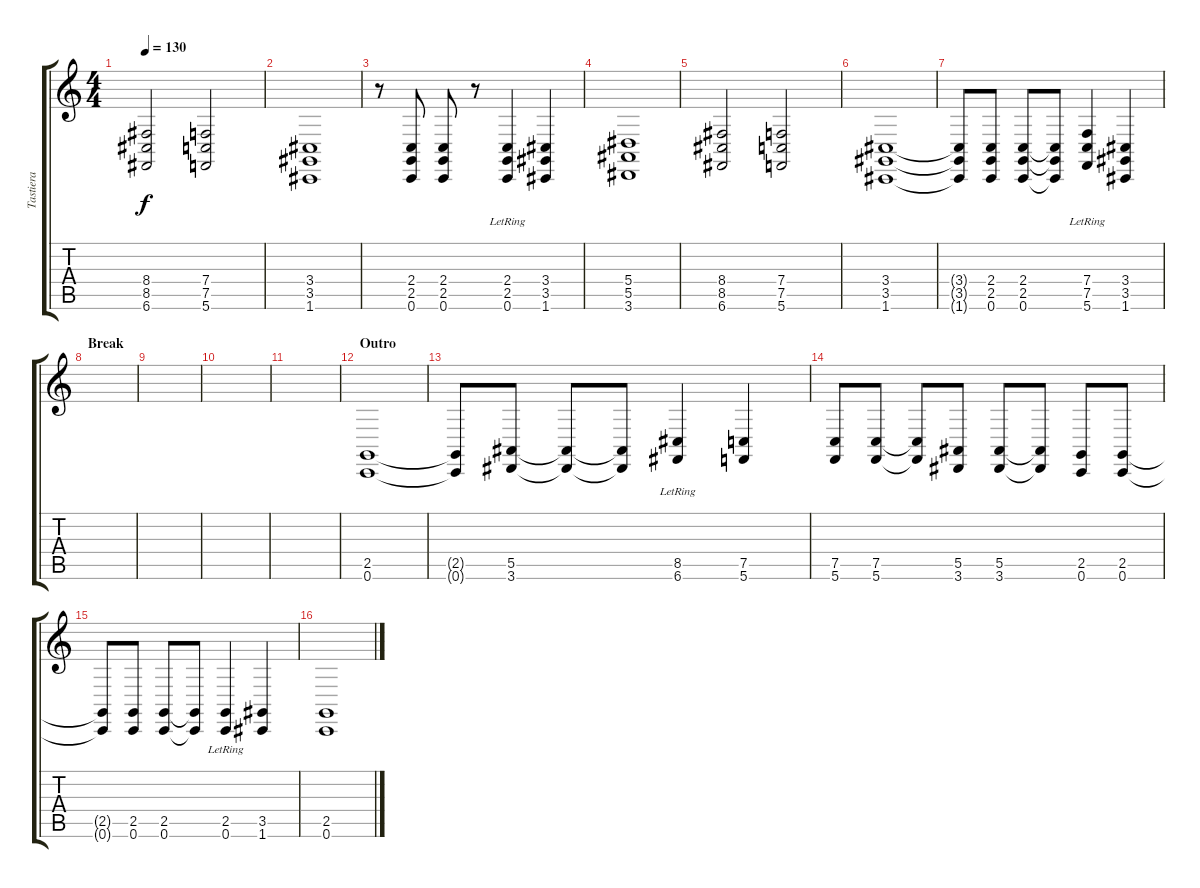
\track ("Tastiera" "Tastiera") {instrument lead2sawtooth}
\staff {score tabs}
\tuning (C4 G3 Eb3 Bb2 F2 C2) {hide}
\ts (4 4)
\tempo 130
\clef g2
\ks c
(8.4 8.5 6.6).2{dy f} (7.4 7.5 5.6).2 |
(3.4 3.5 1.6).1 |
r.8 (2.4 2.5 0.6).8 (2.4 2.5 0.6).8 r.8 (2.4{lr} 2.5{lr} 0.6{lr}).4 (3.4 3.5 1.6).4 |
(5.4 5.5 3.6).1 |
(8.4 8.5 6.6).2 (7.4 7.5 5.6).2 |
(3.4 3.5 1.6).1 |
(3.4{t} 3.5{t} 1.6{t}).8 (2.4 2.5 0.6).8 (2.4 2.5 0.6).8 (2.4{t} 2.5{t} 0.6{t}).8 (7.4 7.5 5.6{lr}).4 (3.4 3.5 1.6).4 |
\section ("" "Break")
|
|
|
|
\section ("" "Outro")
(2.5 0.6).1 |
(2.5{t} 0.6{t}).8 (5.5 3.6).8 (5.5{t} 3.6{t}).8 (5.5{t} 3.6{t}).8 (8.5 6.6{lr}).4 (7.5 5.6).4 |
(7.5 5.6).8 (7.5 5.6).8 (7.5{t} 5.6{t}).8 (5.5 3.6).8 (5.5 3.6).8 (5.5{t} 3.6{t}).8 (2.5 0.6).8 (2.5 0.6).8 |
(2.5{t} 0.6{t}).8 (2.5 0.6).8 (2.5 0.6).8 (2.5{t} 0.6{t}).8 (2.5 0.6{lr}).4 (3.5 1.6).4 |
(2.5 0.6).1
